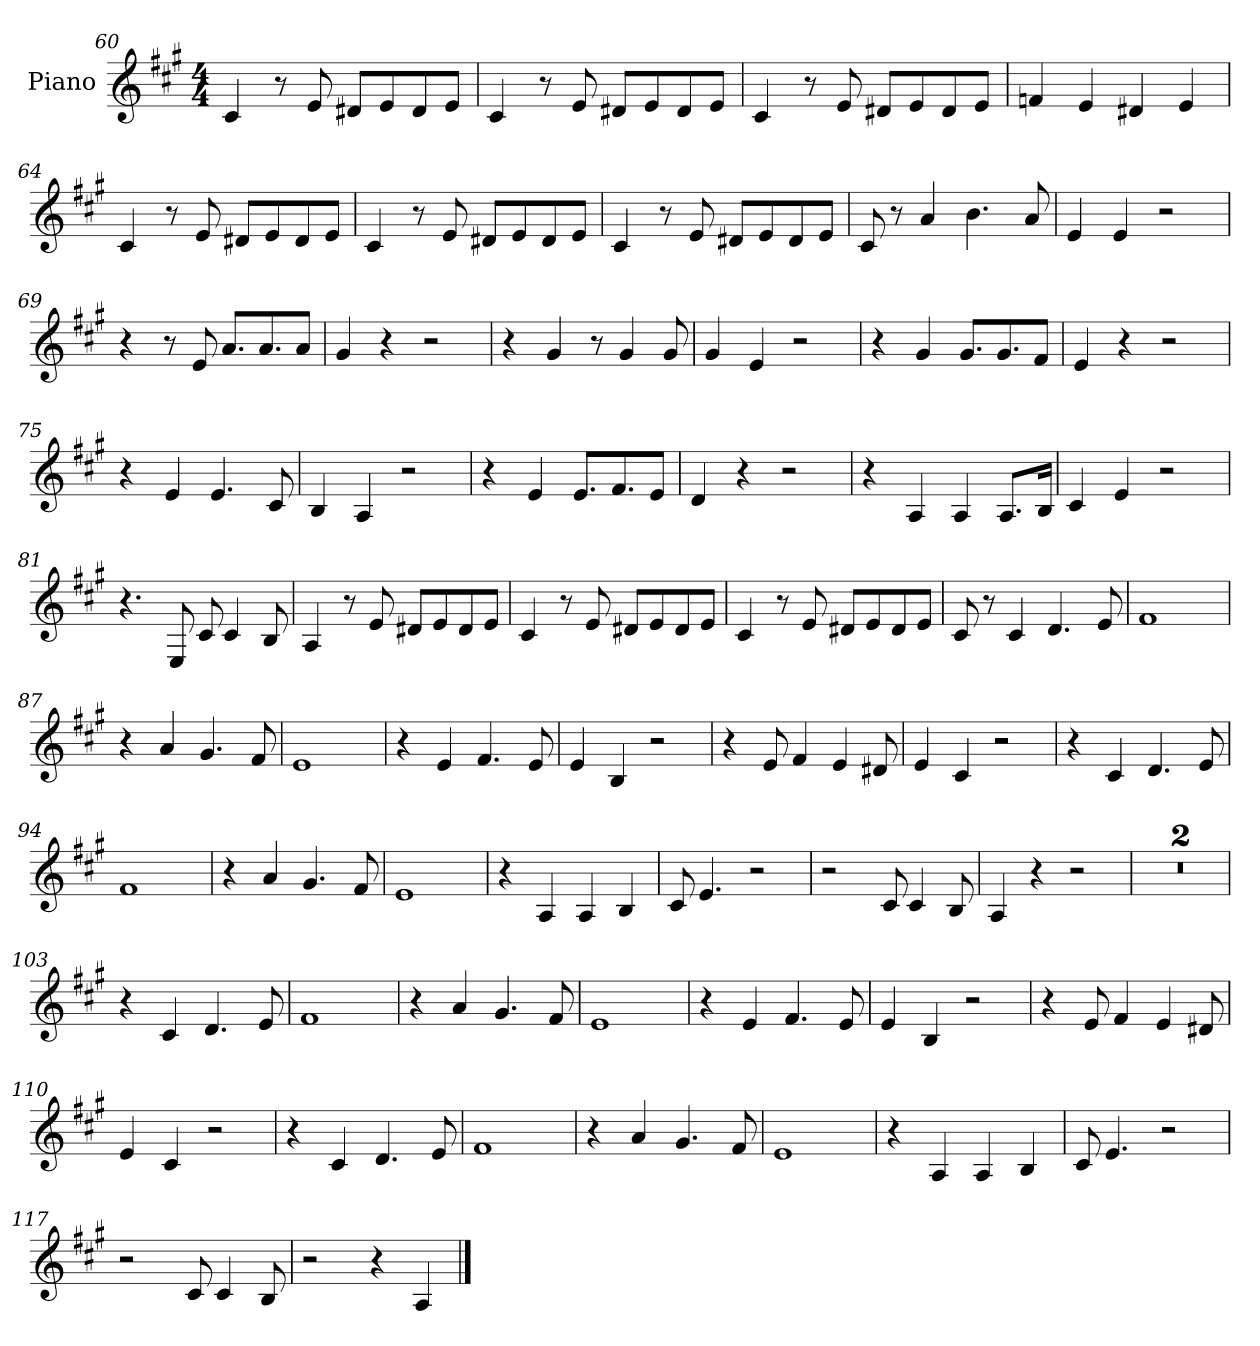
**kern
*part1
*staff1
*I"Piano
*I'Pno.
*clefG2
*k[f#c#g#]
*M4/4
=60
4c#!
8r
8e!
8d#X!L
8e!
8d#!
8e!J
=61
4c#!
8r
8e!
8d#X!L
8e!
8d#!
8e!J
=62
4c#!
8r
8e!
8d#X!L
8e!
8d#!
8e!J
=63
4fn!
4e!
4d#X!
4e!
=64
4c#!
8r
8e!
8d#X!L
8e!
8d#!
8e!J
=65
4c#!
8r
8e!
8d#X!L
8e!
8d#!
8e!J
=66
4c#!
8r
8e!
8d#X!L
8e!
8d#!
8e!J
=67
8c#!
8r
4a
4.b
8a
=68
4e
4e
2r
=69
4r
8r
8e
8.aL
8.a
8aJ
=70
4g#
4r
2r
=71
4r
4g#
8r
4g#
8g#
=72
4g#
4e
2r
=73
4r
4g#
8.g#L
8.g#
8f#J
=74
4e
4r
2r
=75
4r
4e
4.e
8c#
=76
4B
4A
2r
=77
4r
4e
8.eL
8.f#
8eJ
=78
4d
4r
2r
=79
4r
4A
4A
8.AL
16BJk
=80
4c#
4e
2r
=81
4.r
8E
8c#
4c#
8B
=82
4A
8r
8e!
8d#X!L
8e!
8d#!
8e!J
=83
4c#!
8r
8e!
8d#X!L
8e!
8d#!
8e!J
=84
4c#!
8r
8e!
8d#X!L
8e!
8d#!
8e!J
=85
8c#!
8r
4c#
4.d
8e
=86
1f#
=87
4r
4a
4.g#
8f#
=88
1e
=89
4r
4e
4.f#
8e
=90
4e
4B
2r
=91
4r
8e
4f#
4e
8d#X
=92
4e
4c#
2r
=93
4r
4c#
4.d
8e
=94
1f#
=95
4r
4a
4.g#
8f#
=96
1e
=97
4r
4A
4A
4B
=98
8c#
4.e
2r
=99
2r
8c#
4c#
8B
=100
4A
4r
2r
=101
1r
=102
1r
=103
4r
4c#
4.d
8e
=104
1f#
=105
4r
4a
4.g#
8f#
=106
1e
=107
4r
4e
4.f#
8e
=108
4e
4B
2r
=109
4r
8e
4f#
4e
8d#X
=110
4e
4c#
2r
=111
4r
4c#
4.d
8e
=112
1f#
=113
4r
4a
4.g#
8f#
=114
1e
=115
4r
4A
4A
4B
=116
8c#
4.e
2r
=117
2r
8c#
4c#
8B
=118
2r
4r
4A
==
*-
